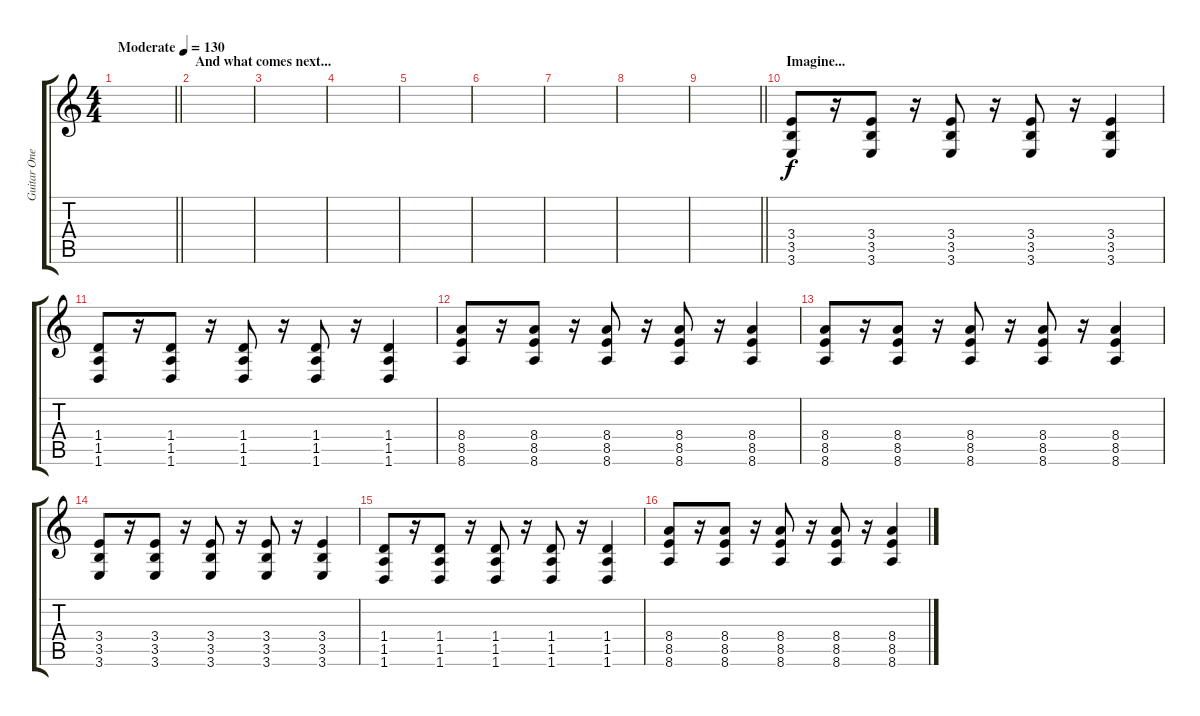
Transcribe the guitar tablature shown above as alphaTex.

\track ("Guitar One" "Guitar One") {instrument overdrivenguitar}
\staff {score tabs}
\tuning (Eb4 Bb3 Gb3 Db3 Ab2 Db2) {hide}
\ts (4 4)
\tempo (130 "Moderate")
\clef g2
\barLineRight lightlight
\ks c
|
\section ("" "And what comes next...")
|
|
|
|
|
|
|
\barLineRight lightlight
|
\section ("" "Imagine...")
(3.4 3.5 3.6).8 r.16 (3.4 3.5 3.6).8 r.16 (3.4 3.5 3.6).8 r.16 (3.4 3.5 3.6).8 r.16 (3.4 3.5 3.6).4 |
(1.4 1.5 1.6).8 r.16 (1.4 1.5 1.6).8 r.16 (1.4 1.5 1.6).8 r.16 (1.4 1.5 1.6).8 r.16 (1.4 1.5 1.6).4 |
(8.4 8.5 8.6).8 r.16 (8.4 8.5 8.6).8 r.16 (8.4 8.5 8.6).8 r.16 (8.4 8.5 8.6).8 r.16 (8.4 8.5 8.6).4 |
(8.4 8.5 8.6).8 r.16 (8.4 8.5 8.6).8 r.16 (8.4 8.5 8.6).8 r.16 (8.4 8.5 8.6).8 r.16 (8.4 8.5 8.6).4 |
(3.4 3.5 3.6).8 r.16 (3.4 3.5 3.6).8 r.16 (3.4 3.5 3.6).8 r.16 (3.4 3.5 3.6).8 r.16 (3.4 3.5 3.6).4 |
(1.4 1.5 1.6).8 r.16 (1.4 1.5 1.6).8 r.16 (1.4 1.5 1.6).8 r.16 (1.4 1.5 1.6).8 r.16 (1.4 1.5 1.6).4 |
(8.4 8.5 8.6).8 r.16 (8.4 8.5 8.6).8 r.16 (8.4 8.5 8.6).8 r.16 (8.4 8.5 8.6).8 r.16 (8.4 8.5 8.6).4
